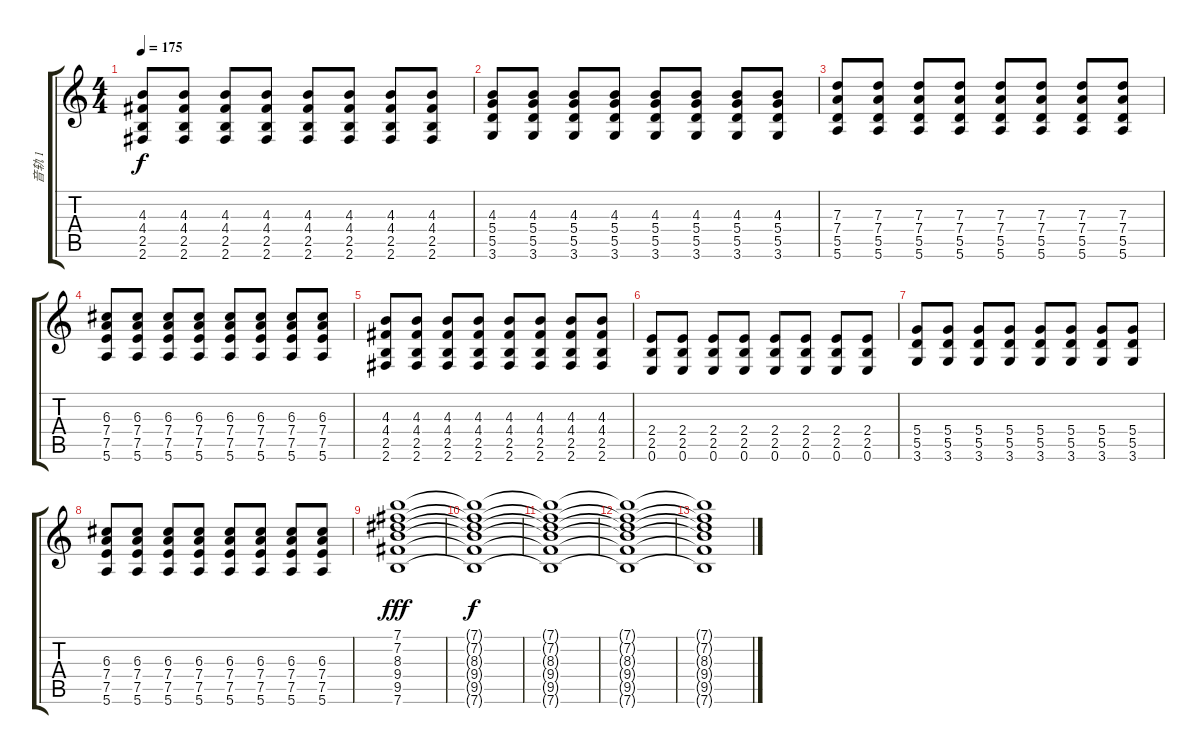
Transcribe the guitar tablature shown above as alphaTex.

\track ("音轨 1" "音轨 1") {instrument overdrivenguitar}
\staff {score tabs}
\tuning (E4 B3 G3 D3 A2 E2) {hide}
\ts (4 4)
\tempo 175
\clef g2
\ks c
(4.3 4.4 2.5 2.6).8{dy f} (4.3 4.4 2.5 2.6).8 (4.3 4.4 2.5 2.6).8 (4.3 4.4 2.5 2.6).8 (4.3 4.4 2.5 2.6).8 (4.3 4.4 2.5 2.6).8 (4.3 4.4 2.5 2.6).8 (4.3 4.4 2.5 2.6).8 |
(4.3 5.4 5.5 3.6).8 (4.3 5.4 5.5 3.6).8 (4.3 5.4 5.5 3.6).8 (4.3 5.4 5.5 3.6).8 (4.3 5.4 5.5 3.6).8 (4.3 5.4 5.5 3.6).8 (4.3 5.4 5.5 3.6).8 (4.3 5.4 5.5 3.6).8 |
(7.3 7.4 5.5 5.6).8 (7.3 7.4 5.5 5.6).8 (7.3 7.4 5.5 5.6).8 (7.3 7.4 5.5 5.6).8 (7.3 7.4 5.5 5.6).8 (7.3 7.4 5.5 5.6).8 (7.3 7.4 5.5 5.6).8 (7.3 7.4 5.5 5.6).8 |
(6.3 7.4 7.5 5.6).8 (6.3 7.4 7.5 5.6).8 (6.3 7.4 7.5 5.6).8 (6.3 7.4 7.5 5.6).8 (6.3 7.4 7.5 5.6).8 (6.3 7.4 7.5 5.6).8 (6.3 7.4 7.5 5.6).8 (6.3 7.4 7.5 5.6).8 |
(4.3 4.4 2.5 2.6).8 (4.3 4.4 2.5 2.6).8 (4.3 4.4 2.5 2.6).8 (4.3 4.4 2.5 2.6).8 (4.3 4.4 2.5 2.6).8 (4.3 4.4 2.5 2.6).8 (4.3 4.4 2.5 2.6).8 (4.3 4.4 2.5 2.6).8 |
(2.4 2.5 0.6).8 (2.4 2.5 0.6).8 (2.4 2.5 0.6).8 (2.4 2.5 0.6).8 (2.4 2.5 0.6).8 (2.4 2.5 0.6).8 (2.4 2.5 0.6).8 (2.4 2.5 0.6).8 |
(5.4 5.5 3.6).8 (5.4 5.5 3.6).8 (5.4 5.5 3.6).8 (5.4 5.5 3.6).8 (5.4 5.5 3.6).8 (5.4 5.5 3.6).8 (5.4 5.5 3.6).8 (5.4 5.5 3.6).8 |
(6.3 7.4 7.5 5.6).8 (6.3 7.4 7.5 5.6).8 (6.3 7.4 7.5 5.6).8 (6.3 7.4 7.5 5.6).8 (6.3 7.4 7.5 5.6).8 (6.3 7.4 7.5 5.6).8 (6.3 7.4 7.5 5.6).8 (6.3 7.4 7.5 5.6).8 |
(7.1 7.2 8.3 9.4 9.5 7.6).1{dy fff} |
(7.1{t} 7.2{t} 8.3{t} 9.4{t} 9.5{t} 7.6{t}).1{dy f} |
(7.1{t} 7.2{t} 8.3{t} 9.4{t} 9.5{t} 7.6{t}).1 |
(7.1{t} 7.2{t} 8.3{t} 9.4{t} 9.5{t} 7.6{t}).1 |
(7.1{t} 7.2{t} 8.3{t} 9.4{t} 9.5{t} 7.6{t}).1
